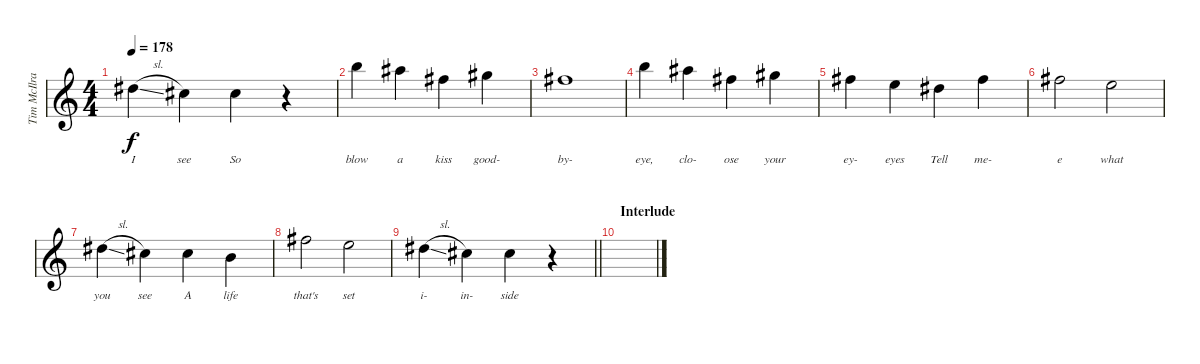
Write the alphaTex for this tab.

\track ("Tim McIlrath - Vocals" "Tim McIlra") {instrument distortionguitar}
\staff {score}
\tuning (Eb4 Bb3 Gb3 Db3 Ab2 Eb2) {hide}
\ts (4 4)
\tempo 178
\clef g2
\ks c
5.2{sl}.4{lyrics (0 "I") lyrics (1 "") lyrics (2 "") lyrics (3 "") lyrics (4 "") dy f} 3.2.4{lyrics (0 "see") lyrics (1 "") lyrics (2 "") lyrics (3 "") lyrics (4 "")} 3.2.4{lyrics (0 "So") lyrics (1 "") lyrics (2 "") lyrics (3 "") lyrics (4 "")} r.4 |
13.2.4{lyrics (0 "blow") lyrics (1 "") lyrics (2 "") lyrics (3 "") lyrics (4 "")} 12.2.4{lyrics (0 "a") lyrics (1 "") lyrics (2 "") lyrics (3 "") lyrics (4 "")} 8.2.4{lyrics (0 "kiss") lyrics (1 "") lyrics (2 "") lyrics (3 "") lyrics (4 "")} 10.2.4{lyrics (0 "good-") lyrics (1 "") lyrics (2 "") lyrics (3 "") lyrics (4 "")} |
8.2.1{lyrics (0 "by-") lyrics (1 "") lyrics (2 "") lyrics (3 "") lyrics (4 "")} |
13.2.4{lyrics (0 "eye,") lyrics (1 "") lyrics (2 "") lyrics (3 "") lyrics (4 "")} 12.2.4{lyrics (0 "clo-") lyrics (1 "") lyrics (2 "") lyrics (3 "") lyrics (4 "")} 8.2.4{lyrics (0 "ose") lyrics (1 "") lyrics (2 "") lyrics (3 "") lyrics (4 "")} 10.2.4{lyrics (0 "your") lyrics (1 "") lyrics (2 "") lyrics (3 "") lyrics (4 "")} |
8.2.4{lyrics (0 "ey-") lyrics (1 "") lyrics (2 "") lyrics (3 "") lyrics (4 "")} 6.2.4{lyrics (0 "eyes") lyrics (1 "") lyrics (2 "") lyrics (3 "") lyrics (4 "")} 5.2.4{lyrics (0 "Tell") lyrics (1 "") lyrics (2 "") lyrics (3 "") lyrics (4 "")} 8.2.4{lyrics (0 "me-") lyrics (1 "") lyrics (2 "") lyrics (3 "") lyrics (4 "")} |
8.2.2{lyrics (0 "e") lyrics (1 "") lyrics (2 "") lyrics (3 "") lyrics (4 "")} 6.2.2{lyrics (0 "what") lyrics (1 "") lyrics (2 "") lyrics (3 "") lyrics (4 "")} |
5.2{sl}.4{lyrics (0 "you") lyrics (1 "") lyrics (2 "") lyrics (3 "") lyrics (4 "")} 3.2.4{lyrics (0 "see") lyrics (1 "") lyrics (2 "") lyrics (3 "") lyrics (4 "")} 3.2.4{lyrics (0 "A") lyrics (1 "") lyrics (2 "") lyrics (3 "") lyrics (4 "")} 1.2.4{lyrics (0 "life") lyrics (1 "") lyrics (2 "") lyrics (3 "") lyrics (4 "")} |
8.2.2{lyrics (0 "that's") lyrics (1 "") lyrics (2 "") lyrics (3 "") lyrics (4 "")} 6.2.2{lyrics (0 "set") lyrics (1 "") lyrics (2 "") lyrics (3 "") lyrics (4 "")} |
\barLineRight lightlight
5.2{sl}.4{lyrics (0 "i-") lyrics (1 "") lyrics (2 "") lyrics (3 "") lyrics (4 "")} 3.2.4{lyrics (0 "in-") lyrics (1 "") lyrics (2 "") lyrics (3 "") lyrics (4 "")} 3.2.4{lyrics (0 "side") lyrics (1 "") lyrics (2 "") lyrics (3 "") lyrics (4 "")} r.4 |
\section ("" "Interlude")
